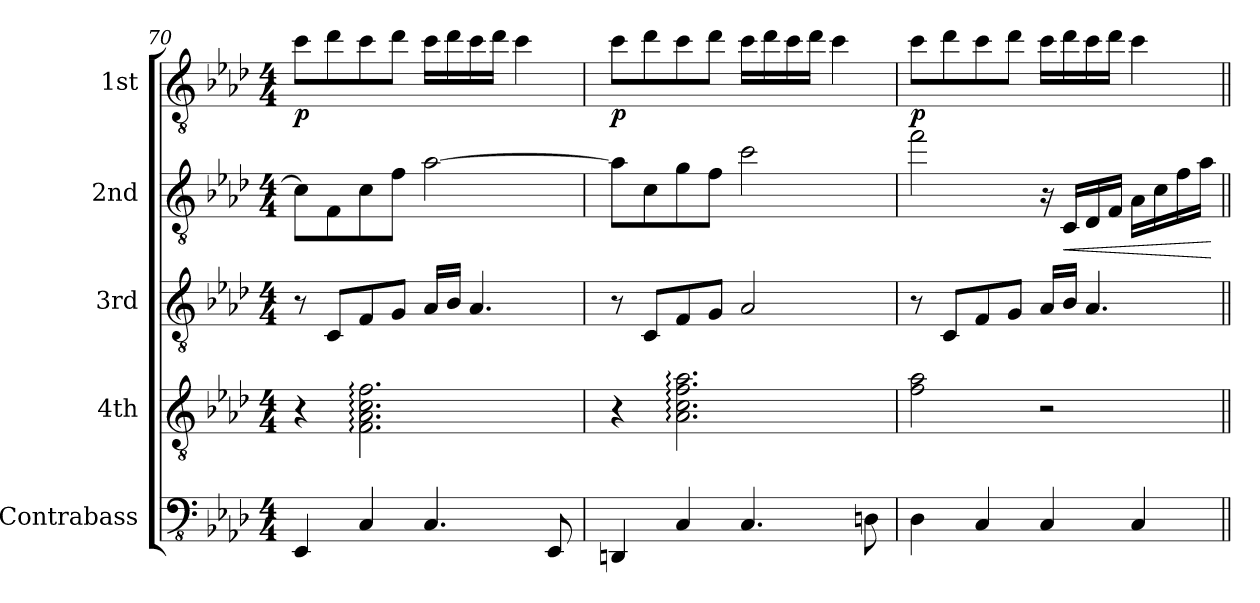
**kern	**kern	**kern	**kern	**dynam	**kern	**dynam
*part5	*part4	*part3	*part2	*part2	*part1	*part1
*staff5	*staff4	*staff3	*staff2	*staff2	*staff1	*staff1
*I"Contrabass	*I"4th	*I"3rd	*I"2nd	*	*I"1st	*
*I'C.B	*	*	*	*	*	*
!!LO:LB:g=z
*clefFv4	*clefGv2	*clefGv2	*clefGv2	*	*clefGv2	*
*k[b-e-a-d-]	*k[b-e-a-d-]	*k[b-e-a-d-]	*k[b-e-a-d-]	*	*k[b-e-a-d-]	*
*M4/4	*M4/4	*M4/4	*M4/4	*	*M4/4	*
=70	=70	=70	=70	=70	=70	=70
!	!	!	!	!	!	!LO:DY:b
4EEE-/	4r	8r	8c\L]	.	8cc\L	p
.	.	8C/L	8F\	.	8dd-\	.
4CC/	2.F\: 2.A-\: 2.c\: 2.f\:	8F/	8c\	.	8cc\	.
.	.	8G/J	8f\J	.	8dd-\J	.
4.CC/	.	16A-/LL	[2a-\	.	16cc\LL	.
.	.	16B-/JJ	.	.	16dd-\	.
.	.	4.A-/	.	.	16cc\	.
.	.	.	.	.	16dd-\JJ	.
.	.	.	.	.	4cc\	.
8EEE-/	.	.	.	.	.	.
=71	=71	=71	=71	=71	=71	=71
!	!	!	!	!	!	!LO:DY:b
4DDDn/	4r	8r	8a-\L]	.	8cc\L	p
.	.	8C/L	8c\	.	8dd-\	.
4CC/	2.A-\: 2.c\: 2.f\: 2.a-\:	8F/	8g\	.	8cc\	.
.	.	8G/J	8f\J	.	8dd-\J	.
4.CC/	.	2A-/	2cc\	.	16cc\LL	.
.	.	.	.	.	16dd-\	.
.	.	.	.	.	16cc\	.
.	.	.	.	.	16dd-\JJ	.
.	.	.	.	.	4cc\	.
8DDn\	.	.	.	.	.	.
=72	=72	=72	=72	=72	=72	=72
!	!	!	!	!	!	!LO:DY:b
4DD-\	2f\ 2a-\	8r	2ff\	.	8cc\L	p
.	.	8C/L	.	.	8dd-\	.
4CC/	.	8F/	.	.	8cc\	.
.	.	8G/J	.	.	8dd-\J	.
4CC/	2r	16A-/LL	16r	.	16cc\LL	.
!	!	!	!	!LO:HP:b	!	!
.	.	16B-/JJ	16C/LL	<	16dd-\	.
.	.	4.A-/	16D-/	.	16cc\	.
.	.	.	16F/JJ	.	16dd-\JJ	.
4CC/	.	.	16A-\LL	.	4cc\	.
.	.	.	16c\	.	.	.
.	.	.	16f\	.	.	.
.	.	.	16a-\JJ	.	.	.
.	.	.	.	[	.	.
=||	=||	=||	=||	=||	=||	=||
*-	*-	*-	*-	*-	*-	*-
